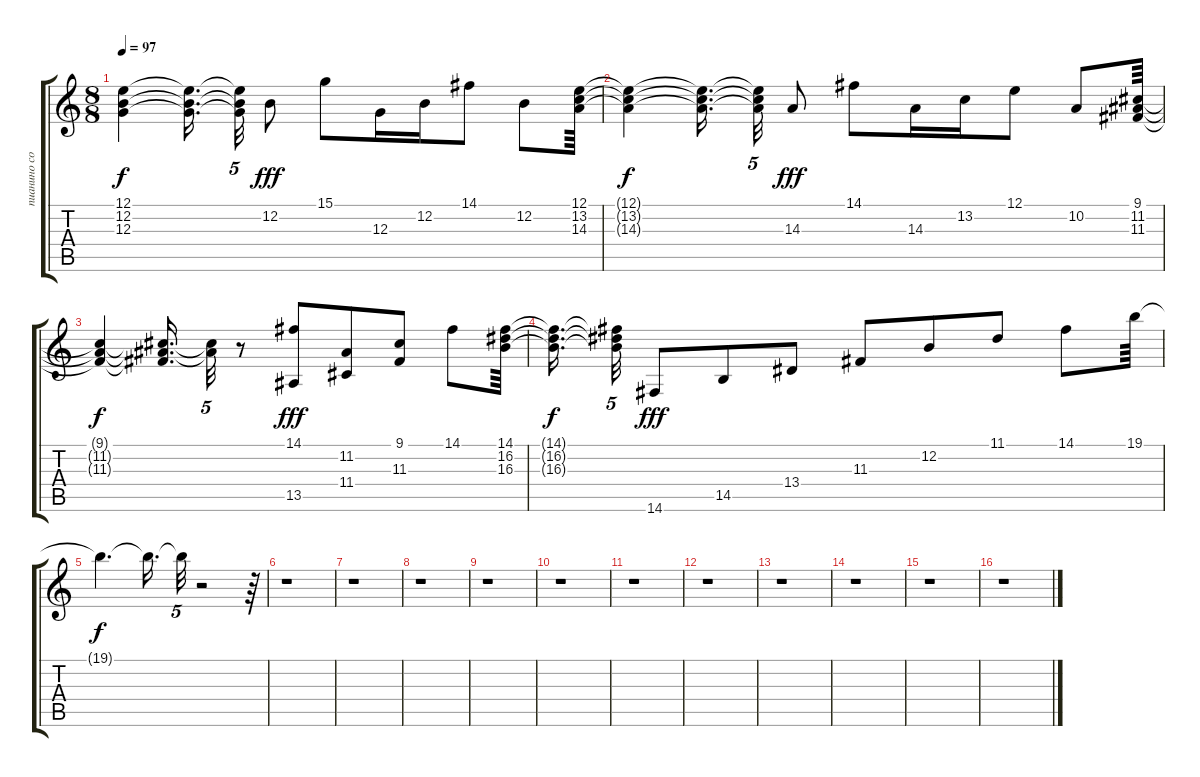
\track ("пианино соло" "пианино со") {instrument acousticgrandpiano}
\staff {score tabs}
\tuning (E4 B3 G3 D3 A2 E2) {hide}
\ts (8 8)
\tempo 97
\clef g2
\ks c
(12.1{t} 12.2{t} 12.3{t}).4{dy f} (12.1{t} 12.2{t} 12.3{t}).16{d beam splitsecondary} (12.1{t} 12.2{t} 12.3{t}).32{tu (5 4)} 12.2.8{dy fff} 15.1.8 12.3.16 12.2.16 14.1.8 12.2.8 (12.1 13.2 14.3).64 |
(12.1{t} 13.2{t} 14.3{t}).4{dy f} (12.1{t} 13.2{t} 14.3{t}).16{d beam splitsecondary} (12.1{t} 13.2{t} 14.3{t}).32{tu (5 4)} 14.3.8{dy fff} 14.1.8 14.3.16 13.2.16 12.1.8 10.2.8 (9.1 11.2 11.3).64 |
(9.1{t} 11.2{t} 11.3{t}).4{dy f} (9.1{t} 11.2{t} 11.3{t}).16{d} (9.1{t} 11.2{t}).32{tu (5 4)} r.8 (14.1 13.5).8{dy fff} (11.2 11.4).8 (9.1 11.3).8 14.1.8 (14.1 16.2 16.3).64 |
(14.1{t} 16.2{t} 16.3{t}).16{d dy f beam splitsecondary} (14.1{t} 16.2{t} 16.3{t}).32{tu (5 4)} 14.6.8{dy fff} 14.5.8 13.4.8 11.3.8 12.2.8 11.1.8 14.1.8 19.1.64 |
19.1{t}.4{d dy f} 19.1{t}.16{d} 19.1{t}.32{tu (5 4)} r.2 r.64 |
r.1 |
r.1 |
r.1 |
r.1 |
r.1 |
r.1 |
r.1 |
r.1 |
r.1 |
r.1 |
r.1
